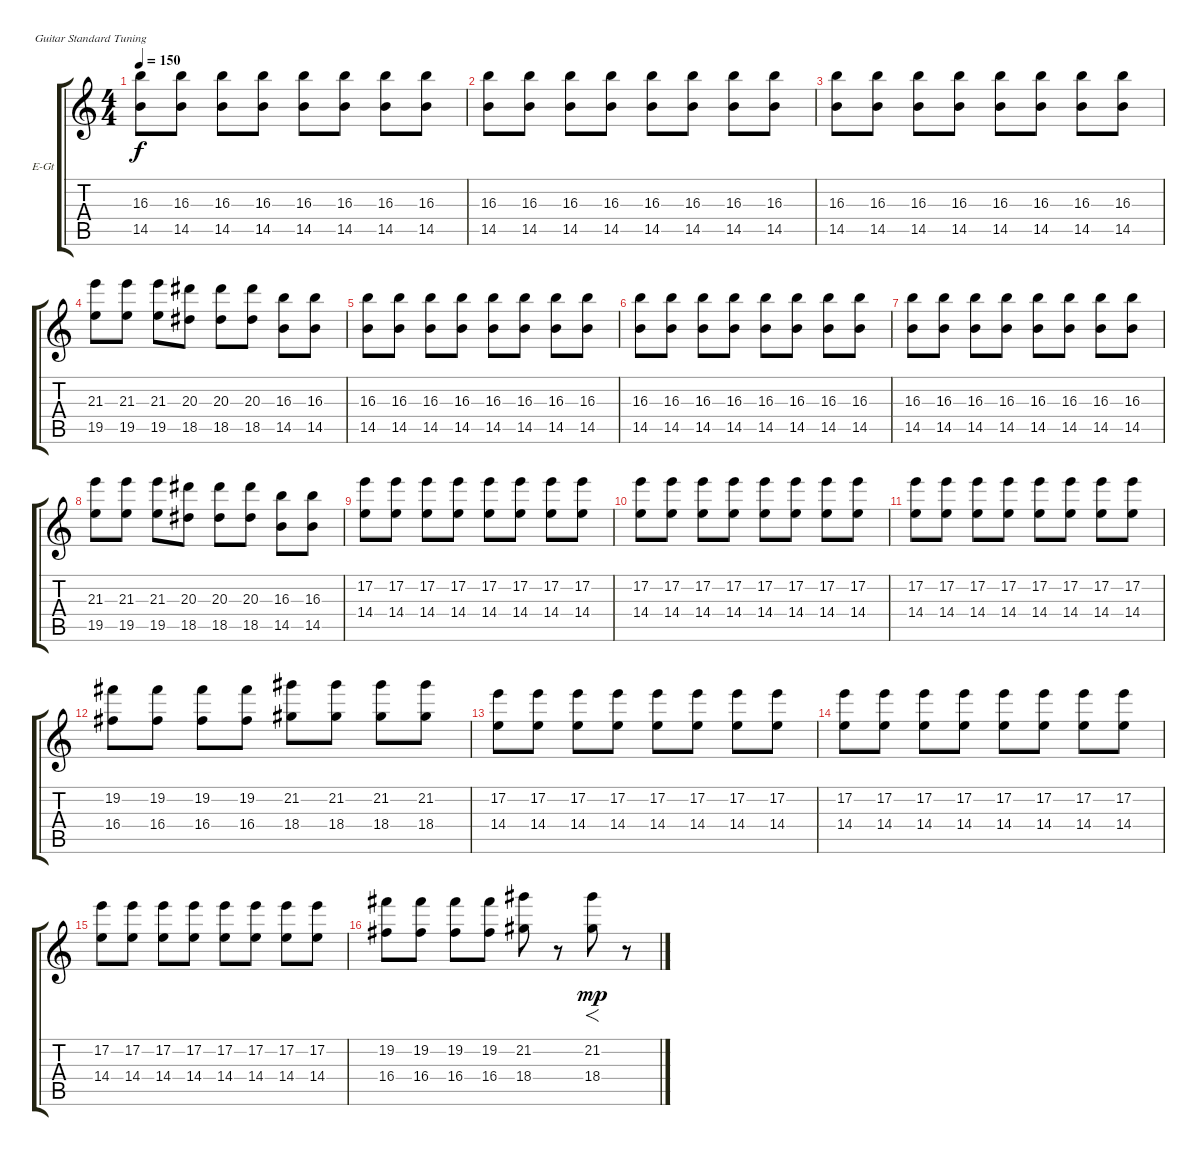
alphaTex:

\bracketExtendMode groupsimilarinstruments
\firstSystemTrackNameOrientation horizontal
\otherSystemsTrackNameOrientation horizontal
\track ("Äîðîæêà 2" "E-Gt") {instrument overdrivenguitar}
\staff {score tabs}
\tuning (E4 B3 G3 D3 A2 E2)
\ts (4 4)
\tempo 150
\clef g2
\ks c
(16.3 14.5).8{dy f} (16.3 14.5).8 (16.3 14.5).8 (16.3 14.5).8 (16.3 14.5).8 (16.3 14.5).8 (16.3 14.5).8 (16.3 14.5).8 |
(16.3 14.5).8 (16.3 14.5).8 (16.3 14.5).8 (16.3 14.5).8 (16.3 14.5).8 (16.3 14.5).8 (16.3 14.5).8 (16.3 14.5).8 |
(16.3 14.5).8 (16.3 14.5).8 (16.3 14.5).8 (16.3 14.5).8 (16.3 14.5).8 (16.3 14.5).8 (16.3 14.5).8 (16.3 14.5).8 |
(21.3 19.5).8 (21.3 19.5).8 (21.3 19.5).8 (20.3 18.5).8 (20.3 18.5).8 (20.3 18.5).8 (16.3 14.5).8 (16.3 14.5).8 |
(16.3 14.5).8 (16.3 14.5).8 (16.3 14.5).8 (16.3 14.5).8 (16.3 14.5).8 (16.3 14.5).8 (16.3 14.5).8 (16.3 14.5).8 |
(16.3 14.5).8 (16.3 14.5).8 (16.3 14.5).8 (16.3 14.5).8 (16.3 14.5).8 (16.3 14.5).8 (16.3 14.5).8 (16.3 14.5).8 |
(16.3 14.5).8 (16.3 14.5).8 (16.3 14.5).8 (16.3 14.5).8 (16.3 14.5).8 (16.3 14.5).8 (16.3 14.5).8 (16.3 14.5).8 |
(21.3 19.5).8 (21.3 19.5).8 (21.3 19.5).8 (20.3 18.5).8 (20.3 18.5).8 (20.3 18.5).8 (16.3 14.5).8 (16.3 14.5).8 |
(17.2 14.4).8 (17.2 14.4).8 (17.2 14.4).8 (17.2 14.4).8 (17.2 14.4).8 (17.2 14.4).8 (17.2 14.4).8 (17.2 14.4).8 |
(17.2 14.4).8 (17.2 14.4).8 (17.2 14.4).8 (17.2 14.4).8 (17.2 14.4).8 (17.2 14.4).8 (17.2 14.4).8 (17.2 14.4).8 |
(17.2 14.4).8 (17.2 14.4).8 (17.2 14.4).8 (17.2 14.4).8 (17.2 14.4).8 (17.2 14.4).8 (17.2 14.4).8 (17.2 14.4).8 |
(19.2 16.4).8 (19.2 16.4).8 (19.2 16.4).8 (19.2 16.4).8 (21.2 18.4).8 (21.2 18.4).8 (21.2 18.4).8 (21.2 18.4).8 |
(17.2 14.4).8 (17.2 14.4).8 (17.2 14.4).8 (17.2 14.4).8 (17.2 14.4).8 (17.2 14.4).8 (17.2 14.4).8 (17.2 14.4).8 |
(17.2 14.4).8 (17.2 14.4).8 (17.2 14.4).8 (17.2 14.4).8 (17.2 14.4).8 (17.2 14.4).8 (17.2 14.4).8 (17.2 14.4).8 |
(17.2 14.4).8 (17.2 14.4).8 (17.2 14.4).8 (17.2 14.4).8 (17.2 14.4).8 (17.2 14.4).8 (17.2 14.4).8 (17.2 14.4).8 |
(19.2 16.4).8 (19.2 16.4).8 (19.2 16.4).8 (19.2 16.4).8 (21.2 18.4).8 r.8 (21.2 18.4).8{f dy mp} r.8
